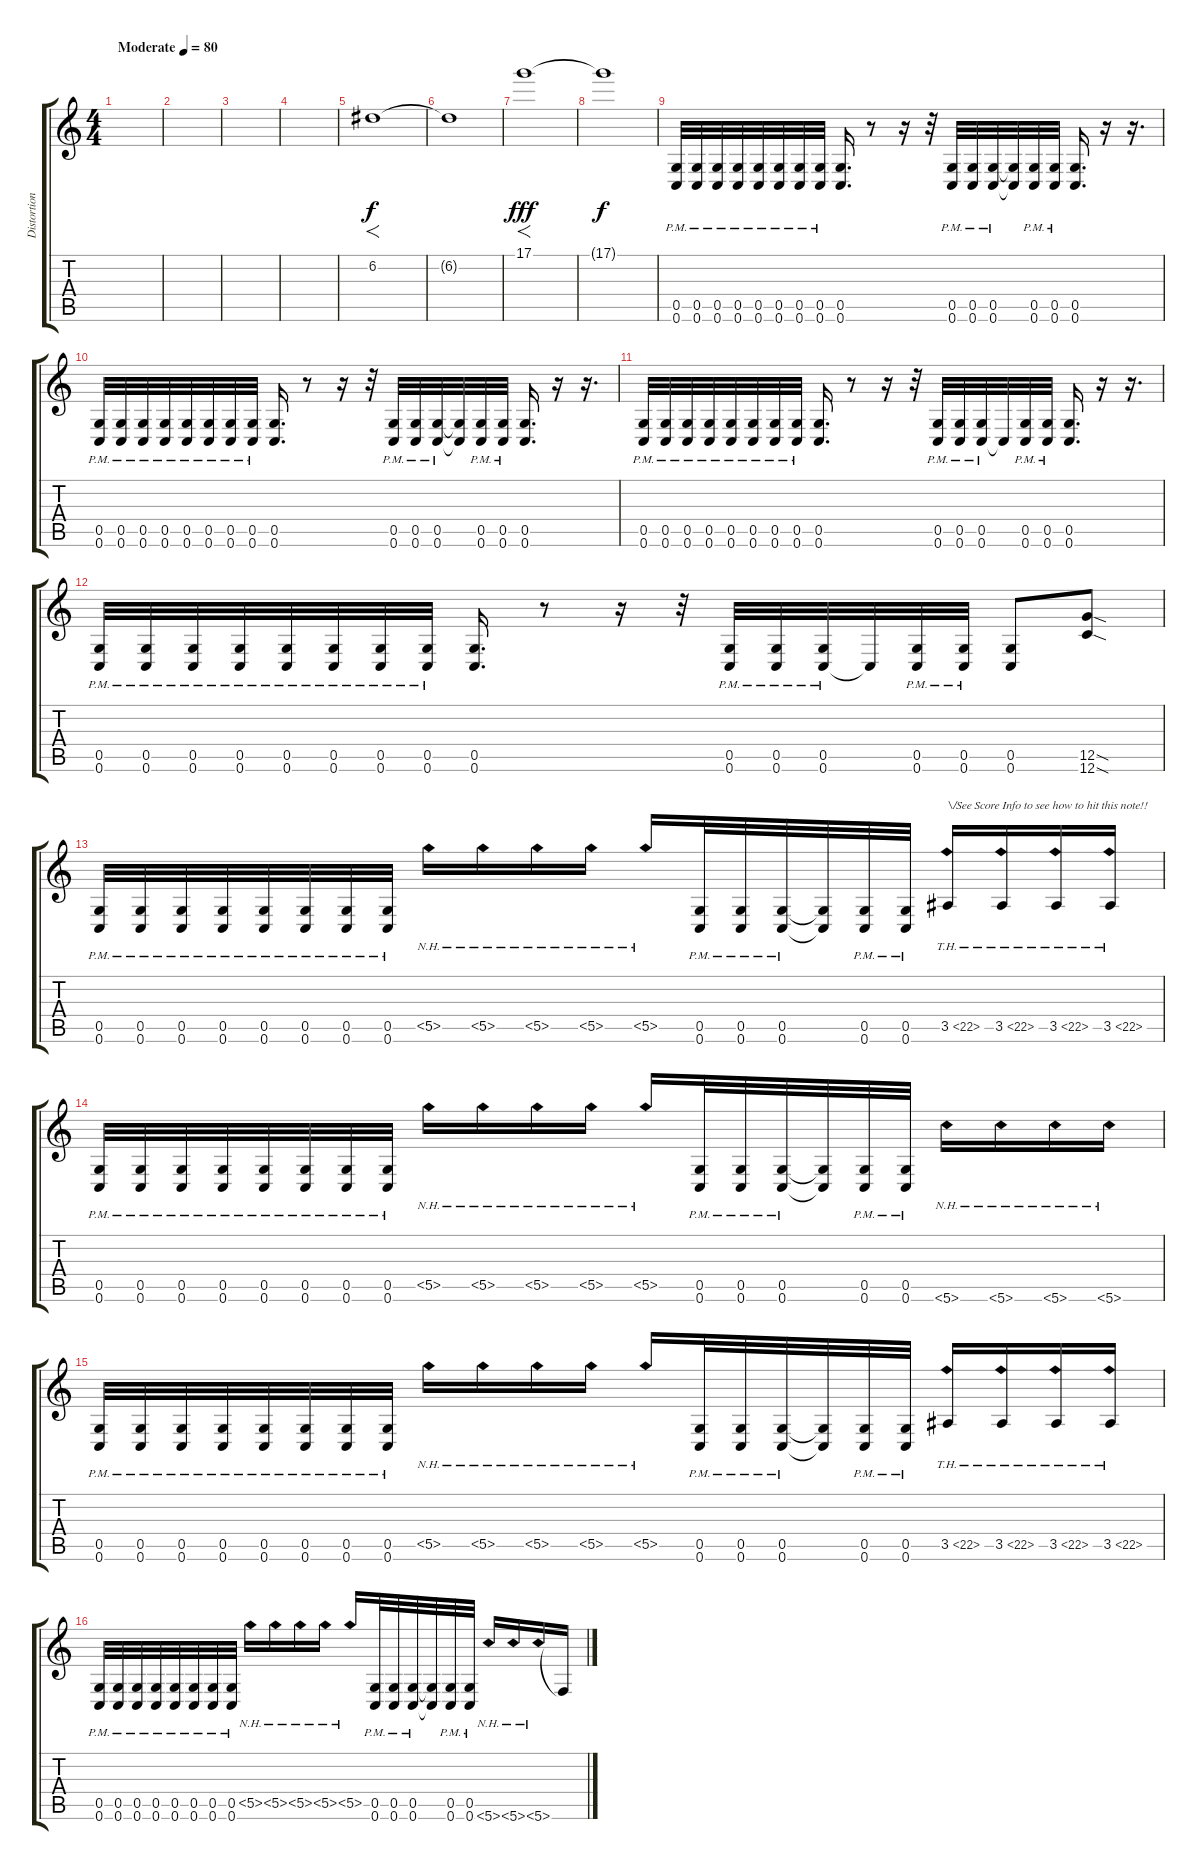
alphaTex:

\track ("Distortion Guitar 1" "Distortion") {instrument distortionguitar}
\staff {score tabs}
\tuning (D4 A3 F3 C3 G2 C2) {hide}
\ts (4 4)
\tempo (80 "Moderate")
\clef g2
\ks c
|
|
|
|
6.2.1{f} |
6.2{t}.1 |
17.1.1{f dy fff} |
17.1{t}.1{dy f} |
(0.5{pm} 0.6{pm}).32 (0.5{pm} 0.6{pm}).32 (0.5{pm} 0.6{pm}).32 (0.5{pm} 0.6{pm}).32 (0.5{pm} 0.6{pm}).32 (0.5{pm} 0.6{pm}).32 (0.5{pm} 0.6{pm}).32 (0.5{pm} 0.6{pm}).32 (0.5 0.6).16{d} r.8 r.16 r.32 (0.5{pm} 0.6{pm}).32 (0.5{pm} 0.6{pm}).32 (0.5{pm} 0.6{pm}).32 (0.5{t} 0.6{t}).32 (0.5{pm} 0.6{pm}).32 (0.5{pm} 0.6{pm}).32 (0.5 0.6).16{d} r.16 r.16{d} |
(0.5{pm} 0.6{pm}).32 (0.5{pm} 0.6{pm}).32 (0.5{pm} 0.6{pm}).32 (0.5{pm} 0.6{pm}).32 (0.5{pm} 0.6{pm}).32 (0.5{pm} 0.6{pm}).32 (0.5{pm} 0.6{pm}).32 (0.5{pm} 0.6{pm}).32 (0.5 0.6).16{d} r.8 r.16 r.32 (0.5{pm} 0.6{pm}).32 (0.5{pm} 0.6{pm}).32 (0.5{pm} 0.6{pm}).32 (0.5{t} 0.6{t}).32 (0.5{pm} 0.6{pm}).32 (0.5{pm} 0.6{pm}).32 (0.5 0.6).16{d} r.16 r.16{d} |
(0.5{pm} 0.6{pm}).32 (0.5{pm} 0.6{pm}).32 (0.5{pm} 0.6{pm}).32 (0.5{pm} 0.6{pm}).32 (0.5{pm} 0.6{pm}).32 (0.5{pm} 0.6{pm}).32 (0.5{pm} 0.6{pm}).32 (0.5{pm} 0.6{pm}).32 (0.5 0.6).16{d} r.8 r.16 r.32 (0.5{pm} 0.6{pm}).32 (0.5{pm} 0.6{pm}).32 (0.5{pm} 0.6{pm}).32 0.6{t}.32 (0.5{pm} 0.6{pm}).32 (0.5{pm} 0.6{pm}).32 (0.5 0.6).16{d} r.16 r.16{d} |
(0.5{pm} 0.6{pm}).32 (0.5{pm} 0.6{pm}).32 (0.5{pm} 0.6{pm}).32 (0.5{pm} 0.6{pm}).32 (0.5{pm} 0.6{pm}).32 (0.5{pm} 0.6{pm}).32 (0.5{pm} 0.6{pm}).32 (0.5{pm} 0.6{pm}).32 (0.5 0.6).16{d} r.8 r.16 r.32 (0.5{pm} 0.6{pm}).32 (0.5{pm} 0.6{pm}).32 (0.5{pm} 0.6{pm}).32 0.6{t}.32 (0.5{pm} 0.6{pm}).32 (0.5{pm} 0.6{pm}).32 (0.5 0.6).8 (12.5{sod} 12.6{sod}).8 |
(0.5{pm} 0.6{pm}).32 (0.5{pm} 0.6{pm}).32 (0.5{pm} 0.6{pm}).32 (0.5{pm} 0.6{pm}).32 (0.5{pm} 0.6{pm}).32 (0.5{pm} 0.6{pm}).32 (0.5{pm} 0.6{pm}).32 (0.5{pm} 0.6{pm}).32 5.5{nh}.16 5.5{nh}.16 5.5{nh}.16 5.5{nh}.16 5.5{nh}.16 (0.5{pm} 0.6{pm}).32 (0.5{pm} 0.6{pm}).32 (0.5{pm} 0.6{pm}).32 (0.5{t} 0.6{t}).32 (0.5{pm} 0.6{pm}).32 (0.5{pm} 0.6{pm}).32 3.5{th 19}.16{txt "\\/See Score Info to see how to hit this note!!"} 3.5{th 19}.16 3.5{th 19}.16 3.5{th 19}.16 |
(0.5{pm} 0.6{pm}).32 (0.5{pm} 0.6{pm}).32 (0.5{pm} 0.6{pm}).32 (0.5{pm} 0.6{pm}).32 (0.5{pm} 0.6{pm}).32 (0.5{pm} 0.6{pm}).32 (0.5{pm} 0.6{pm}).32 (0.5{pm} 0.6{pm}).32 5.5{nh}.16 5.5{nh}.16 5.5{nh}.16 5.5{nh}.16 5.5{nh}.16 (0.5{pm} 0.6{pm}).32 (0.5{pm} 0.6{pm}).32 (0.5{pm} 0.6{pm}).32 (0.5{t} 0.6{t}).32 (0.5{pm} 0.6{pm}).32 (0.5{pm} 0.6{pm}).32 5.6{nh}.16 5.6{nh}.16 5.6{nh}.16 5.6{nh}.16 |
(0.5{pm} 0.6{pm}).32 (0.5{pm} 0.6{pm}).32 (0.5{pm} 0.6{pm}).32 (0.5{pm} 0.6{pm}).32 (0.5{pm} 0.6{pm}).32 (0.5{pm} 0.6{pm}).32 (0.5{pm} 0.6{pm}).32 (0.5{pm} 0.6{pm}).32 5.5{nh}.16 5.5{nh}.16 5.5{nh}.16 5.5{nh}.16 5.5{nh}.16 (0.5{pm} 0.6{pm}).32 (0.5{pm} 0.6{pm}).32 (0.5{pm} 0.6{pm}).32 (0.5{t} 0.6{t}).32 (0.5{pm} 0.6{pm}).32 (0.5{pm} 0.6{pm}).32 3.5{th 19}.16 3.5{th 19}.16 3.5{th 19}.16 3.5{th 19}.16 |
(0.5{pm} 0.6{pm}).32 (0.5{pm} 0.6{pm}).32 (0.5{pm} 0.6{pm}).32 (0.5{pm} 0.6{pm}).32 (0.5{pm} 0.6{pm}).32 (0.5{pm} 0.6{pm}).32 (0.5{pm} 0.6{pm}).32 (0.5{pm} 0.6{pm}).32 5.5{nh}.16 5.5{nh}.16 5.5{nh}.16 5.5{nh}.16 5.5{nh}.16 (0.5{pm} 0.6{pm}).32 (0.5{pm} 0.6{pm}).32 (0.5{pm} 0.6{pm}).32 (0.5{t} 0.6{t}).32 (0.5{pm} 0.6{pm}).32 (0.5{pm} 0.6{pm}).32 5.6{nh}.16 5.6{nh}.16 5.6{nh}.16 5.6{t}.16
